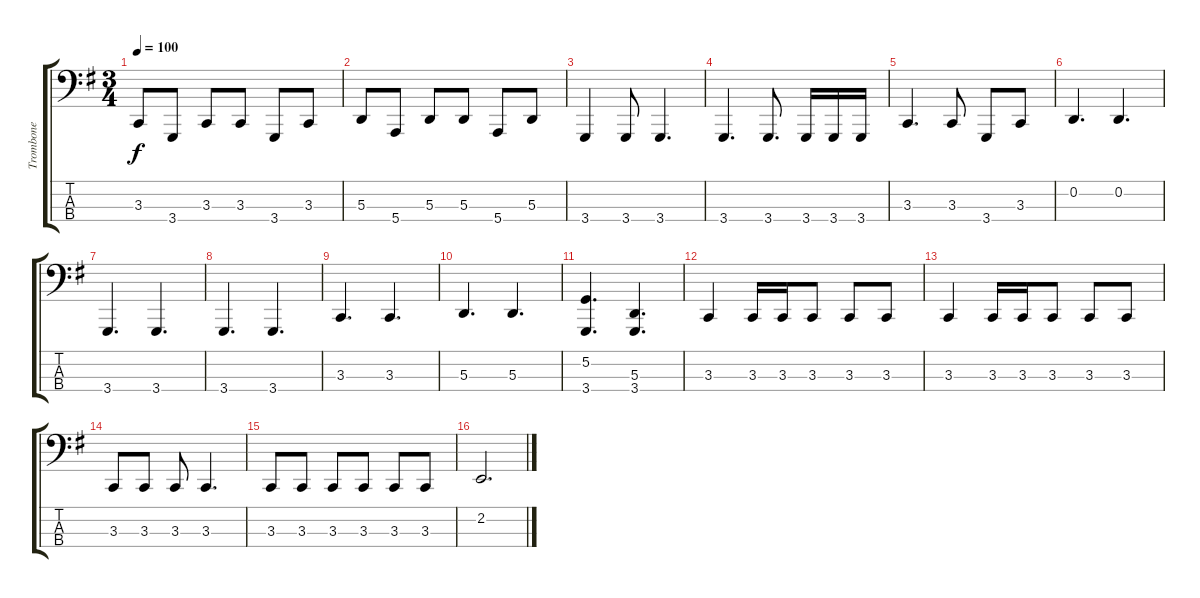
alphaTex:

\track ("Trombone" "Trombone") {instrument trombone}
\staff {score tabs}
\tuning (G2 D2 A1 E1) {hide}
\ts (3 4)
\tempo 100
\clef f4
\ks g
3.3.8{dy f instrument trombone} 3.4.8 3.3.8 3.3.8 3.4.8 3.3.8 |
5.3.8 5.4.8 5.3.8 5.3.8 5.4.8 5.3.8 |
3.4.4 3.4.8 3.4.4{d} |
3.4.4{d} 3.4.8{d} 3.4.16 3.4.16 3.4.16 |
3.3.4{d} 3.3.8 3.4.8 3.3.8 |
0.2.4{d} 0.2.4{d} |
3.4.4{d} 3.4.4{d} |
3.4.4{d} 3.4.4{d} |
3.3.4{d} 3.3.4{d} |
5.3.4{d} 5.3.4{d} |
(5.2 3.4).4{d} (5.3 3.4).4{d} |
3.3.4 3.3.16 3.3.16 3.3.8 3.3.8 3.3.8 |
3.3.4 3.3.16 3.3.16 3.3.8 3.3.8 3.3.8 |
3.3.8 3.3.8 3.3.8 3.3.4{d} |
3.3.8 3.3.8 3.3.8 3.3.8 3.3.8 3.3.8 |
2.2.2{d}
